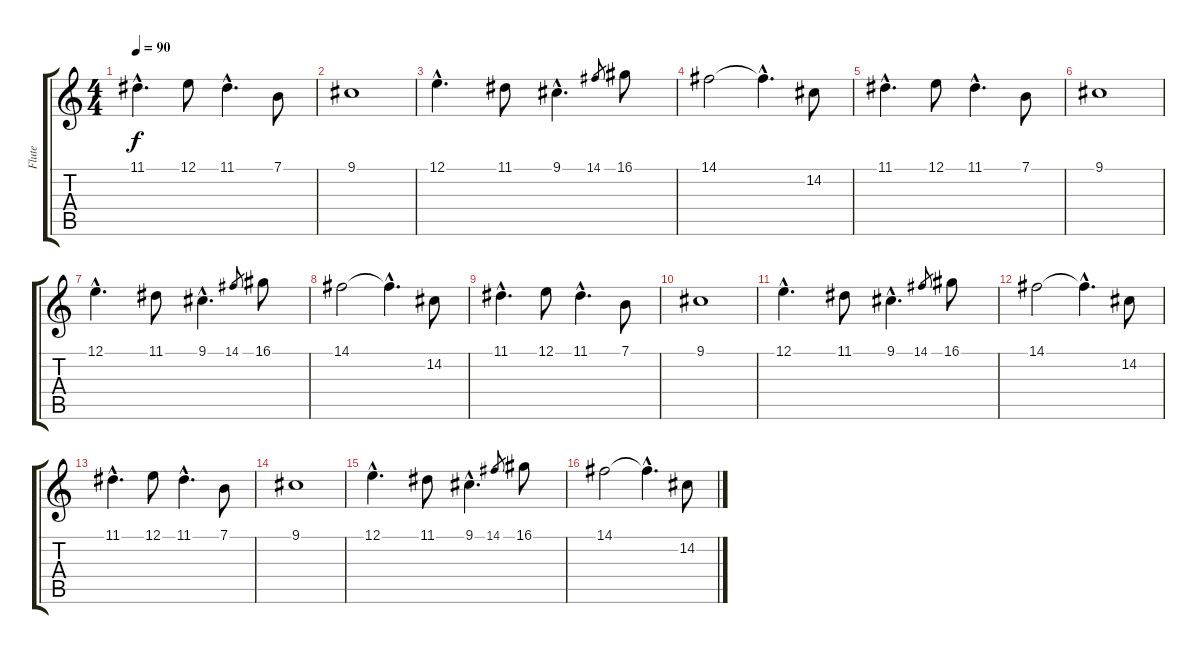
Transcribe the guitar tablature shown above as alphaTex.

\track ("Flute" "Flute") {instrument panflute}
\staff {score tabs}
\tuning (E4 B3 G3 D3 A2 E2) {hide}
\ts (4 4)
\tempo 90
\clef g2
\ks c
11.1{hac}.4{d dy f} 12.1.8 11.1{hac}.4{d} 7.1.8 |
9.1.1 |
12.1{hac}.4{d} 11.1.8 9.1{hac}.4{d} 14.1.8{gr} 16.1.8 |
14.1.2 14.1{hac t}.4{d} 14.2.8 |
11.1{hac}.4{d} 12.1.8 11.1{hac}.4{d} 7.1.8 |
9.1.1 |
12.1{hac}.4{d} 11.1.8 9.1{hac}.4{d} 14.1.8{gr} 16.1.8 |
14.1.2 14.1{hac t}.4{d} 14.2.8 |
11.1{hac}.4{d} 12.1.8 11.1{hac}.4{d} 7.1.8 |
9.1.1 |
12.1{hac}.4{d} 11.1.8 9.1{hac}.4{d} 14.1.8{gr} 16.1.8 |
14.1.2 14.1{hac t}.4{d} 14.2.8 |
11.1{hac}.4{d} 12.1.8 11.1{hac}.4{d} 7.1.8 |
9.1.1 |
12.1{hac}.4{d} 11.1.8 9.1{hac}.4{d} 14.1.8{gr} 16.1.8 |
14.1.2 14.1{hac t}.4{d} 14.2.8
